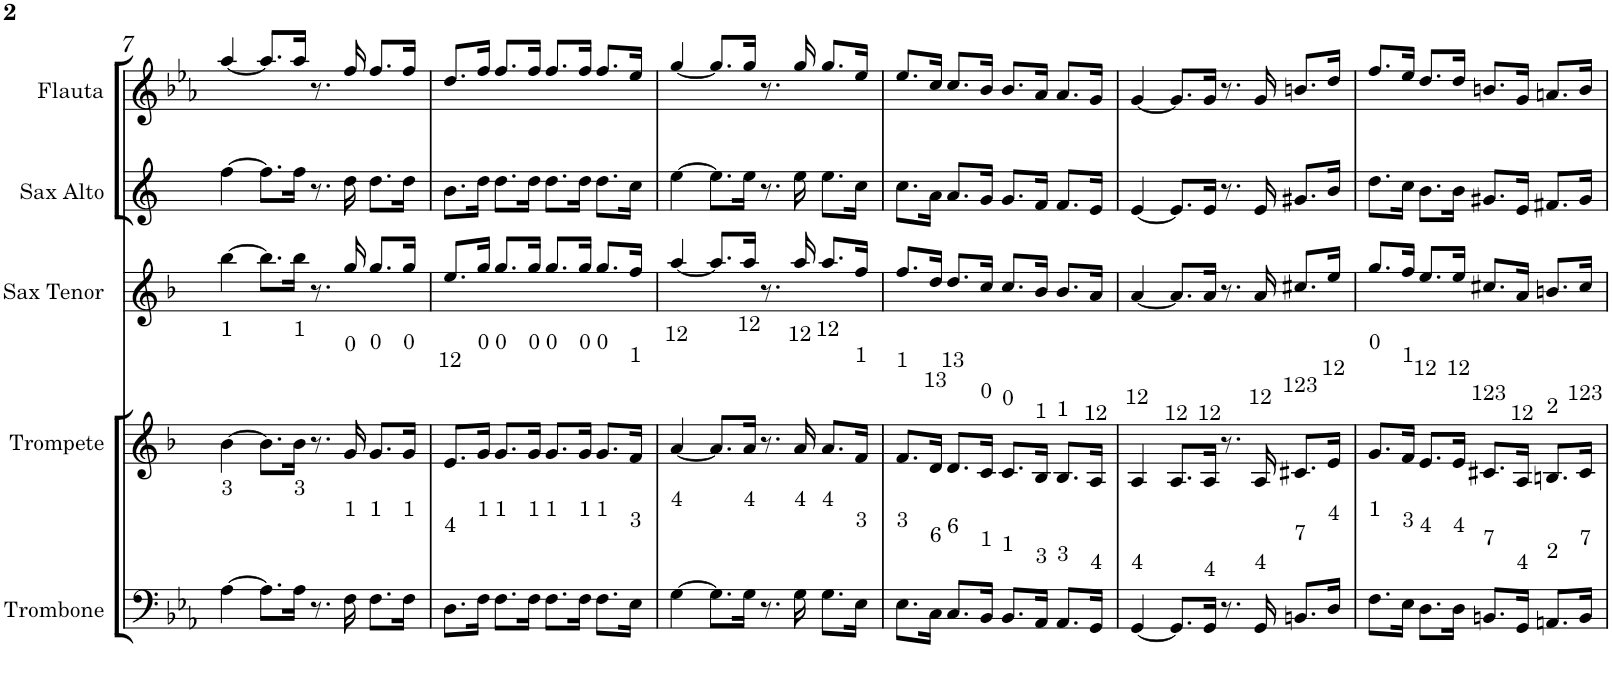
**kern	**kern	**kern	**kern	**kern
*part5	*part4	*part3	*part2	*part1
*staff5	*staff4	*staff3	*staff2	*staff1
*I"Trombone	*I"Trompete	*I"Sax Tenor	*I"Sax Alto	*I"Flauta
*I'Trombone	*I'Trompete	*I'Sax Tenor	*I'Sax Alto	*I'Flauta
!!LO:PB:g=z
*clefF4	*clefG2	*clefG2	*clefG2	*clefG2
*	*Trd1c2	*Trd8c14	*Trd5c9	*
*k[b-e-a-]	*k[b-]	*k[b-]	*k[]	*k[b-e-a-]
*E-:	*F:	*F:	*	*E-:
*M4/4	*M4/4	*M4/4	*M4/4	*M4/4
=7	=7	=7	=7	=7
[>4A-\	[>4b-\	[>4bb-\	[>4ff\	[<4aa-/
8.A-\L]	8.b-\L]	8.bb-\L]	8.ff\L]	8.aa-/L]
16A-\Jk	16b-\Jk	16bb-\Jk	16ff\Jk	16aa-/Jk
8.r	8.r	8.r	8.r	8.r
16F\	16g/	16gg/	16dd\	16ff/
8.F\L	8.g/L	8.gg/L	8.dd\L	8.ff/L
16F\Jk	16g/Jk	16gg/Jk	16dd\Jk	16ff/Jk
=8	=8	=8	=8	=8
8.D\L	8.e/L	8.ee/L	8.b\L	8.dd/L
16F\Jk	16g/Jk	16gg/Jk	16dd\Jk	16ff/Jk
8.F\L	8.g/L	8.gg/L	8.dd\L	8.ff/L
16F\Jk	16g/Jk	16gg/Jk	16dd\Jk	16ff/Jk
8.F\L	8.g/L	8.gg/L	8.dd\L	8.ff/L
16F\Jk	16g/Jk	16gg/Jk	16dd\Jk	16ff/Jk
8.F\L	8.g/L	8.gg/L	8.dd\L	8.ff/L
16E-\Jk	16f/Jk	16ff/Jk	16cc\Jk	16ee-/Jk
=9	=9	=9	=9	=9
[>4G\	[<4a/	[<4aa/	[>4ee\	[<4gg/
8.G\L]	8.a/L]	8.aa/L]	8.ee\L]	8.gg/L]
16G\Jk	16a/Jk	16aa/Jk	16ee\Jk	16gg/Jk
8.r	8.r	8.r	8.r	8.r
16G\	16a/	16aa/	16ee\	16gg/
8.G\L	8.a/L	8.aa/L	8.ee\L	8.gg/L
16E-\Jk	16f/Jk	16ff/Jk	16cc\Jk	16ee-/Jk
=10	=10	=10	=10	=10
8.E-\L	8.f/L	8.ff/L	8.cc\L	8.ee-/L
16C\Jk	16d/Jk	16dd/Jk	16a\Jk	16cc/Jk
8.C/L	8.d/L	8.dd/L	8.a/L	8.cc/L
16BB-/Jk	16c/Jk	16cc/Jk	16g/Jk	16b-/Jk
8.BB-/L	8.c/L	8.cc/L	8.g/L	8.b-/L
16AA-/Jk	16B-/Jk	16b-/Jk	16f/Jk	16a-/Jk
8.AA-/L	8.B-/L	8.b-/L	8.f/L	8.a-/L
16GG/Jk	16A/Jk	16a/Jk	16e/Jk	16g/Jk
=11	=11	=11	=11	=11
[<4GG/	4A/	[<4a/	[<4e/	[<4g/
8.GG/L]	8.A/L	8.a/L]	8.e/L]	8.g/L]
16GG/Jk	16A/Jk	16a/Jk	16e/Jk	16g/Jk
8.r	8.r	8.r	8.r	8.r
16GG/	16A/	16a/	16e/	16g/
8.BBn/L	8.c#X/L	8.cc#X/L	8.g#X/L	8.bn/L
16D/Jk	16e/Jk	16ee/Jk	16b/Jk	16dd/Jk
=12	=12	=12	=12	=12
8.F\L	8.g/L	8.gg/L	8.dd\L	8.ff/L
16E-\Jk	16f/Jk	16ff/Jk	16cc\Jk	16ee-/Jk
8.D\L	8.e/L	8.ee/L	8.b\L	8.dd/L
16D\Jk	16e/Jk	16ee/Jk	16b\Jk	16dd/Jk
8.BBn/L	8.c#X/L	8.cc#X/L	8.g#X/L	8.bn/L
16GG/Jk	16A/Jk	16a/Jk	16e/Jk	16g/Jk
8.AAn/L	8.Bn/L	8.bn/L	8.f#X/L	8.an/L
16BB/Jk	16c#/Jk	16cc#/Jk	16g#/Jk	16b/Jk
=	=	=	=	=
*-	*-	*-	*-	*-
